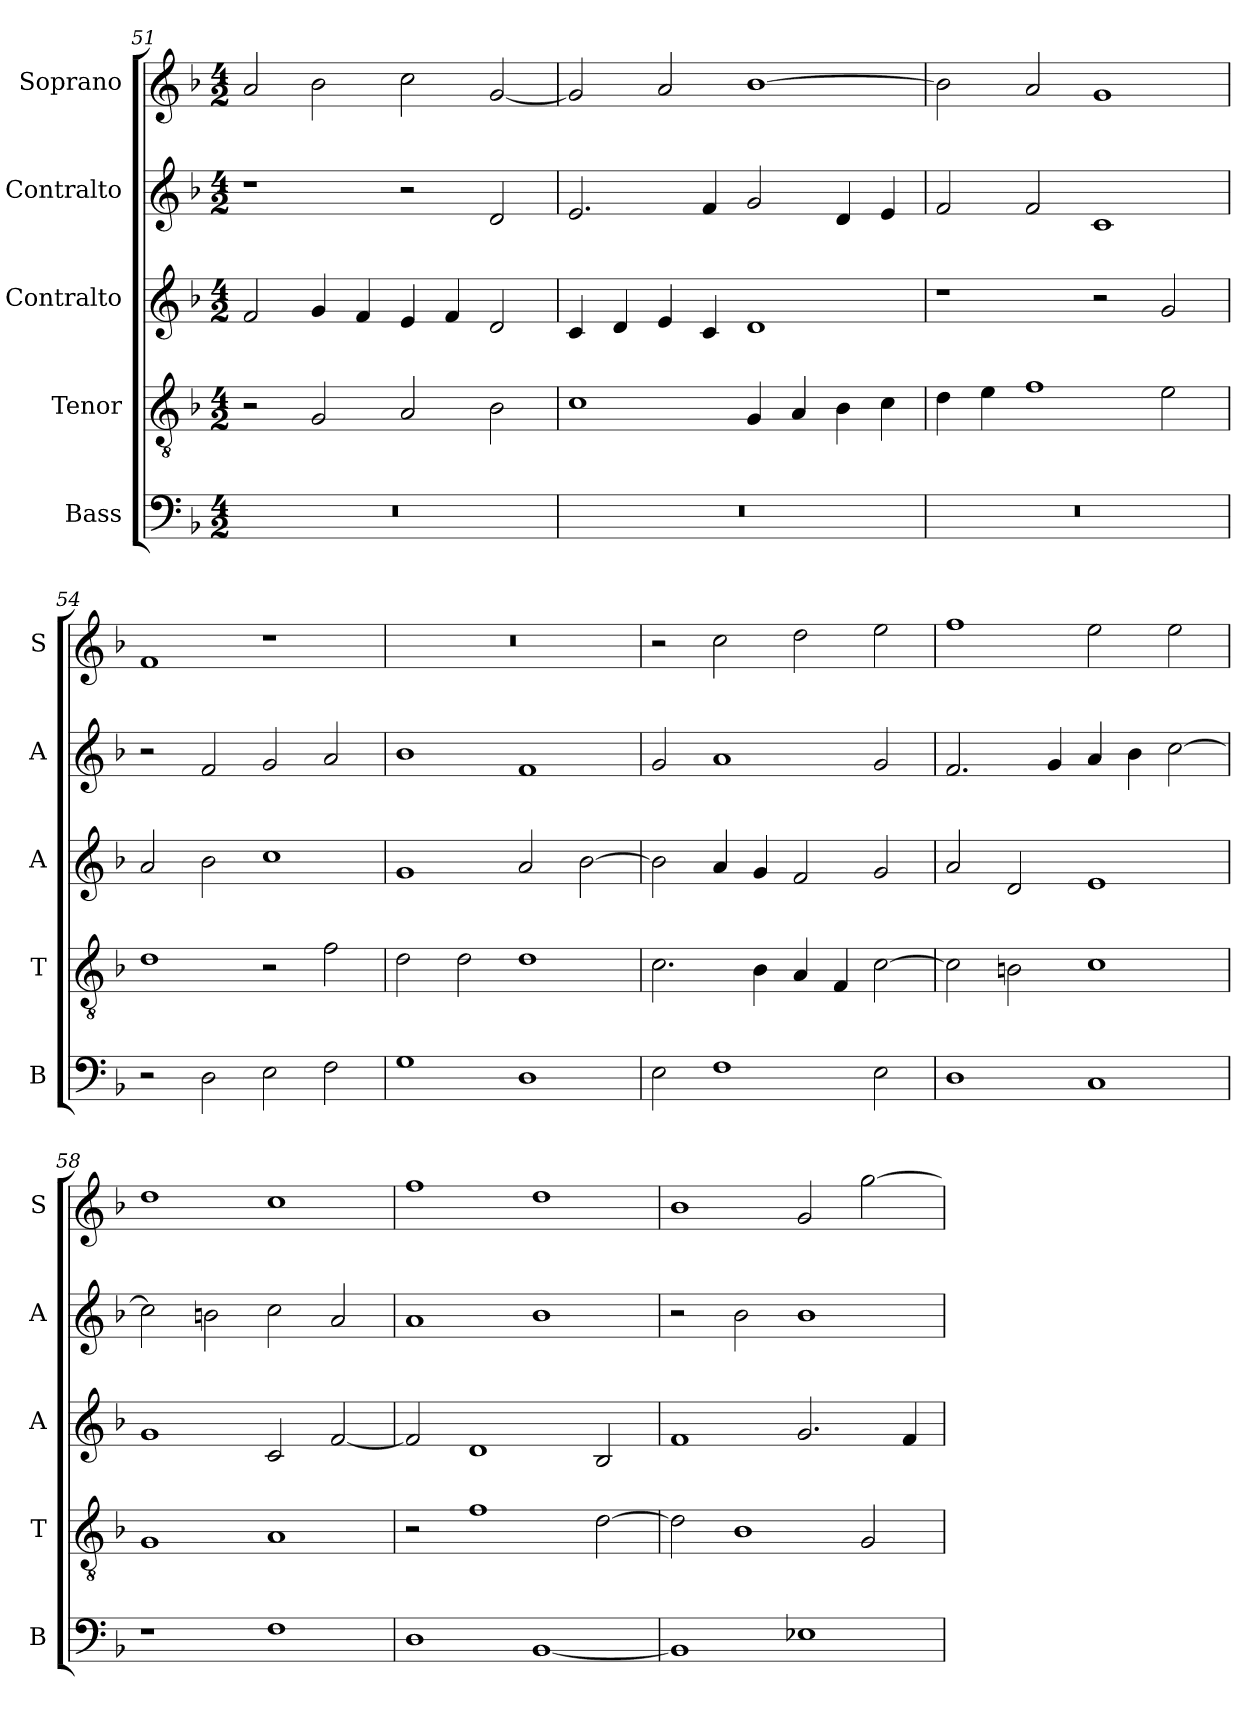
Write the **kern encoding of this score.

**kern	**kern	**kern	**kern	**kern
*part5	*part4	*part3	*part2	*part1
*staff5	*staff4	*staff3	*staff2	*staff1
*I"Bass	*I"Tenor	*I"Contralto	*I"Contralto	*I"Soprano
*I'B	*I'T	*I'A	*I'A	*I'S
*clefF4	*clefGv2	*clefG2	*clefG2	*clefG2
*k[b-]	*k[b-]	*k[b-]	*k[b-]	*k[b-]
*G:dor	*G:dor	*G:dor	*G:dor	*G:dor
*M4/2	*M4/2	*M4/2	*M4/2	*M4/2
=51	=51	=51	=51	=51
0r	2r	2f	1r	2a
.	2G	4g	.	2b-
.	.	4f	.	.
.	2A	4e	2r	2cc
.	.	4f	.	.
.	2B-	2d	2d	[2g
=52	=52	=52	=52	=52
0r	1c	4c	2.e	2g]
.	.	4d	.	.
.	.	4e	.	2a
.	.	4c	4f	.
.	4G	1d	2g	[1b-
.	4A	.	.	.
.	4B-	.	4d	.
.	4c	.	4e	.
=53	=53	=53	=53	=53
0r	4d	1r	2f	2b-]
.	4e	.	.	.
.	1f	.	2f	2a
.	.	2r	1c	1g
.	2e	2g	.	.
=54	=54	=54	=54	=54
2r	1d	2a	2r	1f
2D	.	2b-	2f	.
2E	2r	1cc	2g	1r
2F	2f	.	2a	.
=55	=55	=55	=55	=55
1G	2d	1g	1b-	0r
.	2d	.	.	.
1D	1d	2a	1f	.
.	.	[2b-	.	.
=56	=56	=56	=56	=56
2E	2.c	2b-]	2g	2r
1F	.	4a	1a	2cc
.	4B-	4g	.	.
.	4A	2f	.	2dd
.	4F	.	.	.
2E	[2c	2g	2g	2ee
=57	=57	=57	=57	=57
1D	2c]	2a	2.f	1ff
.	2Bn	2d	.	.
.	.	.	4g	.
1C	1c	1e	4a	2ee
.	.	.	4b-	.
.	.	.	[2cc	2ee
=58	=58	=58	=58	=58
1r	1G	1g	2cc]	1dd
.	.	.	2bn	.
1F	1A	2c	2cc	1cc
.	.	[2f	2a	.
=59	=59	=59	=59	=59
1D	2r	2f]	1a	1ff
.	1f	1d	.	.
[1BB-	.	.	1b-	1dd
.	[2d	2B-	.	.
=60	=60	=60	=60	=60
1BB-]	2d]	1f	2r	1b-
.	1B-	.	2b-	.
1E-X	.	2.g	1b-	2g
.	2G	.	.	[2gg
.	.	4f	.	.
=	=	=	=	=
*-	*-	*-	*-	*-
